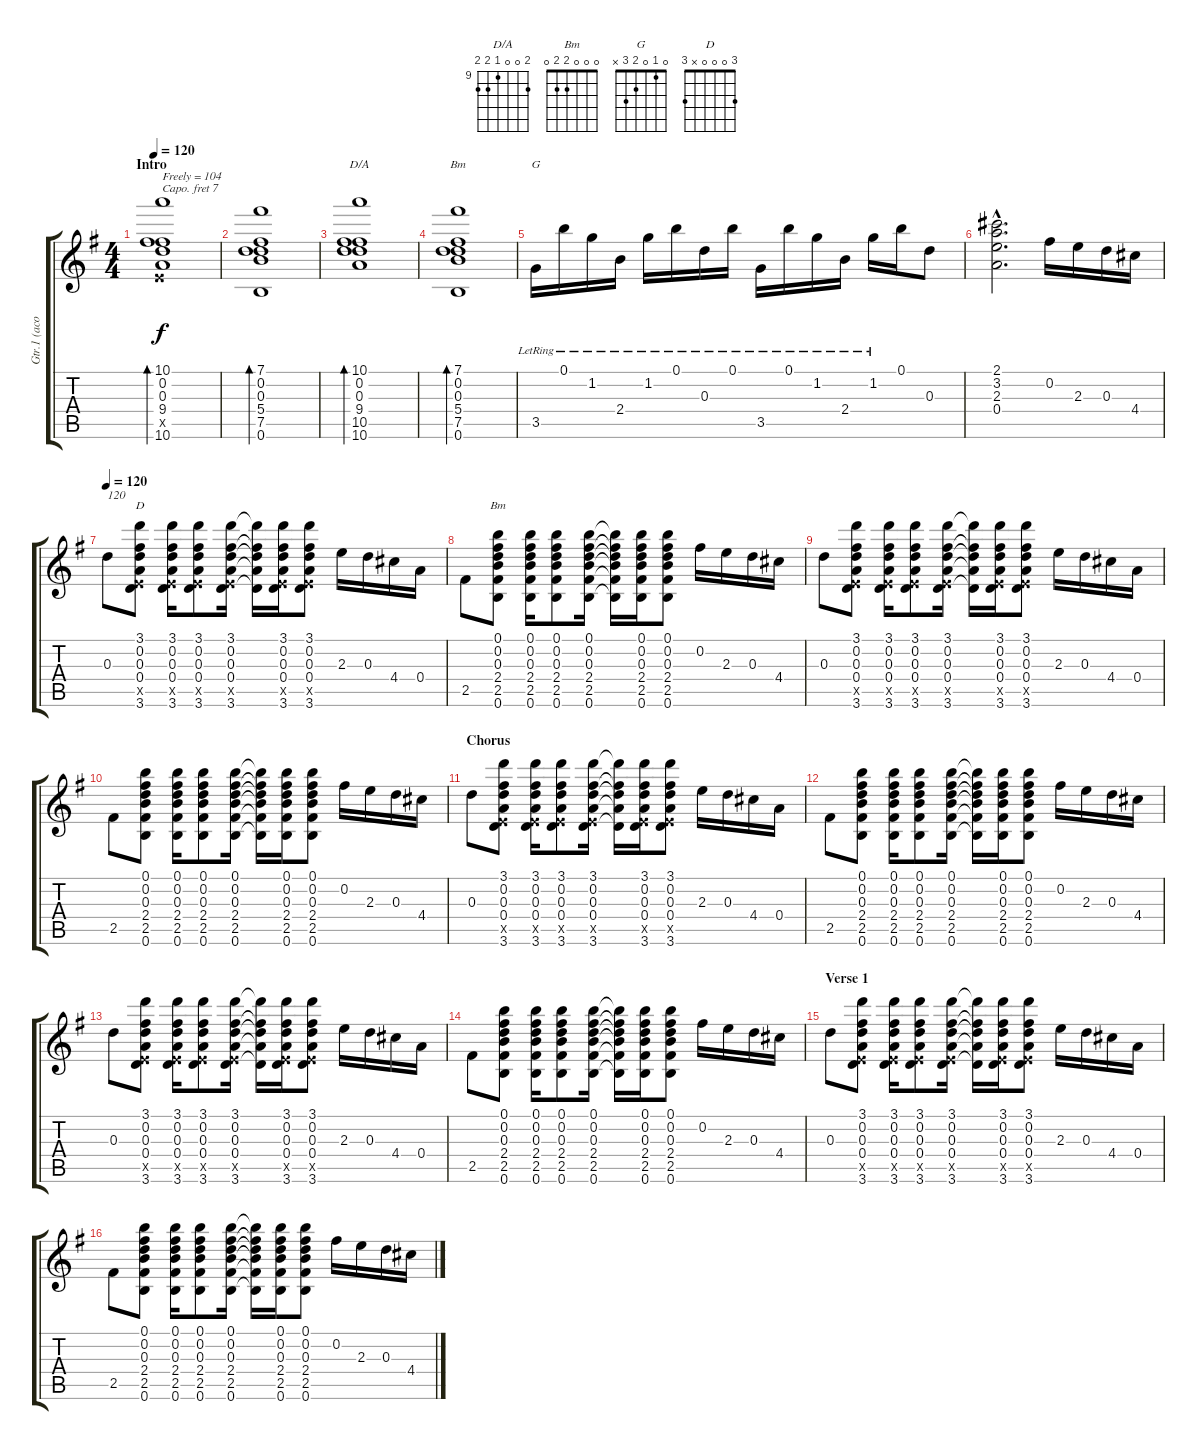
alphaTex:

\track ("Gtr.1 (acous.)" "Gtr.1 (aco") {instrument acousticguitarsteel}
\staff {score tabs}
\capo 7
\tuning (E4 B3 G3 D3 A2 E2) {hide}
\chord ("D/A" 10 0 0 9 10 10) {firstfret 9}
\chord ("Bm" 7 0 0 5 7 0) {firstfret 5}
\chord ("G" 0 1 0 2 3 x)
\chord ("D" 3 0 0 0 x 3)
\chord ("Bm" 0 0 0 2 2 0)
\ts (4 4)
\section ("" "Intro")
\tempo 120
\tempo 104
\tempo 120
\clef g2
\ks g
(10.1 0.2 0.3 9.4 0.5{x} 10.6).1{bd 240 txt "Freely = 104" dy f instrument acousticguitarsteel} |
(7.1 0.2 0.3 5.4 7.5 0.6).1{bd 240} |
(10.1 0.2 0.3 9.4 10.5 10.6).1{bd 240 ch "D/A"} |
(7.1 0.2 0.3 5.4 7.5 0.6).1{bd 240 ch "Bm"} |
3.5{lr}.16{ch "G"} 0.1{lr}.16 1.2{lr}.16 2.4{lr}.16 1.2{lr}.16 0.1{lr}.16 0.3{lr}.16 0.1{lr}.16 3.5{lr}.16 0.1{lr}.16 1.2{lr}.16 2.4{lr}.16 1.2{lr}.16 0.1.16 0.3.8 |
(2.1{hac} 3.2{hac} 2.3{hac} 0.4{hac}).2{d} 0.2.16 2.3.16 0.3.16 4.4.16 |
\tempo 120
0.3.8{txt "120"} (3.1 0.2 0.3 0.4 0.5{x} 3.6).8{ch "D"} (3.1 0.2 0.3 0.4 0.5{x} 3.6).16 (3.1 0.2 0.3 0.4 0.5{x} 3.6).8 (3.1 0.2 0.3 0.4 0.5{x} 3.6).16 (3.1{t} 0.2{t} 0.3{t} 0.4{t} 3.6{t}).16 (3.1 0.2 0.3 0.4 0.5{x} 3.6).16 (3.1 0.2 0.3 0.4 0.5{x} 3.6).8 2.3.16 0.3.16 4.4.16 0.4.16 |
2.5.8 (0.1 0.2 0.3 2.4 2.5 0.6).8{ch "Bm"} (0.1 0.2 0.3 2.4 2.5 0.6).16 (0.1 0.2 0.3 2.4 2.5 0.6).8 (0.1 0.2 0.3 2.4 2.5 0.6).16 (0.1{t} 0.2{t} 0.3{t} 2.4{t} 2.5{t} 0.6{t}).16 (0.1 0.2 0.3 2.4 2.5 0.6).16 (0.1 0.2 0.3 2.4 2.5 0.6).8 0.2.16 2.3.16 0.3.16 4.4.16 |
0.3.8 (3.1 0.2 0.3 0.4 0.5{x} 3.6).8 (3.1 0.2 0.3 0.4 0.5{x} 3.6).16 (3.1 0.2 0.3 0.4 0.5{x} 3.6).8 (3.1 0.2 0.3 0.4 0.5{x} 3.6).16 (3.1{t} 0.2{t} 0.3{t} 0.4{t} 3.6{t}).16 (3.1 0.2 0.3 0.4 0.5{x} 3.6).16 (3.1 0.2 0.3 0.4 0.5{x} 3.6).8 2.3.16 0.3.16 4.4.16 0.4.16 |
2.5.8 (0.1 0.2 0.3 2.4 2.5 0.6).8 (0.1 0.2 0.3 2.4 2.5 0.6).16 (0.1 0.2 0.3 2.4 2.5 0.6).8 (0.1 0.2 0.3 2.4 2.5 0.6).16 (0.1{t} 0.2{t} 0.3{t} 2.4{t} 2.5{t} 0.6{t}).16 (0.1 0.2 0.3 2.4 2.5 0.6).16 (0.1 0.2 0.3 2.4 2.5 0.6).8 0.2.16 2.3.16 0.3.16 4.4.16 |
\section ("" "Chorus")
0.3.8 (3.1 0.2 0.3 0.4 0.5{x} 3.6).8 (3.1 0.2 0.3 0.4 0.5{x} 3.6).16 (3.1 0.2 0.3 0.4 0.5{x} 3.6).8 (3.1 0.2 0.3 0.4 0.5{x} 3.6).16 (3.1{t} 0.2{t} 0.3{t} 0.4{t} 3.6{t}).16 (3.1 0.2 0.3 0.4 0.5{x} 3.6).16 (3.1 0.2 0.3 0.4 0.5{x} 3.6).8 2.3.16 0.3.16 4.4.16 0.4.16 |
2.5.8 (0.1 0.2 0.3 2.4 2.5 0.6).8 (0.1 0.2 0.3 2.4 2.5 0.6).16 (0.1 0.2 0.3 2.4 2.5 0.6).8 (0.1 0.2 0.3 2.4 2.5 0.6).16 (0.1{t} 0.2{t} 0.3{t} 2.4{t} 2.5{t} 0.6{t}).16 (0.1 0.2 0.3 2.4 2.5 0.6).16 (0.1 0.2 0.3 2.4 2.5 0.6).8 0.2.16 2.3.16 0.3.16 4.4.16 |
0.3.8 (3.1 0.2 0.3 0.4 0.5{x} 3.6).8 (3.1 0.2 0.3 0.4 0.5{x} 3.6).16 (3.1 0.2 0.3 0.4 0.5{x} 3.6).8 (3.1 0.2 0.3 0.4 0.5{x} 3.6).16 (3.1{t} 0.2{t} 0.3{t} 0.4{t} 3.6{t}).16 (3.1 0.2 0.3 0.4 0.5{x} 3.6).16 (3.1 0.2 0.3 0.4 0.5{x} 3.6).8 2.3.16 0.3.16 4.4.16 0.4.16 |
2.5.8 (0.1 0.2 0.3 2.4 2.5 0.6).8 (0.1 0.2 0.3 2.4 2.5 0.6).16 (0.1 0.2 0.3 2.4 2.5 0.6).8 (0.1 0.2 0.3 2.4 2.5 0.6).16 (0.1{t} 0.2{t} 0.3{t} 2.4{t} 2.5{t} 0.6{t}).16 (0.1 0.2 0.3 2.4 2.5 0.6).16 (0.1 0.2 0.3 2.4 2.5 0.6).8 0.2.16 2.3.16 0.3.16 4.4.16 |
\section ("" "Verse 1")
0.3.8 (3.1 0.2 0.3 0.4 0.5{x} 3.6).8 (3.1 0.2 0.3 0.4 0.5{x} 3.6).16 (3.1 0.2 0.3 0.4 0.5{x} 3.6).8 (3.1 0.2 0.3 0.4 0.5{x} 3.6).16 (3.1{t} 0.2{t} 0.3{t} 0.4{t} 3.6{t}).16 (3.1 0.2 0.3 0.4 0.5{x} 3.6).16 (3.1 0.2 0.3 0.4 0.5{x} 3.6).8 2.3.16 0.3.16 4.4.16 0.4.16 |
2.5.8 (0.1 0.2 0.3 2.4 2.5 0.6).8 (0.1 0.2 0.3 2.4 2.5 0.6).16 (0.1 0.2 0.3 2.4 2.5 0.6).8 (0.1 0.2 0.3 2.4 2.5 0.6).16 (0.1{t} 0.2{t} 0.3{t} 2.4{t} 2.5{t} 0.6{t}).16 (0.1 0.2 0.3 2.4 2.5 0.6).16 (0.1 0.2 0.3 2.4 2.5 0.6).8 0.2.16 2.3.16 0.3.16 4.4.16
